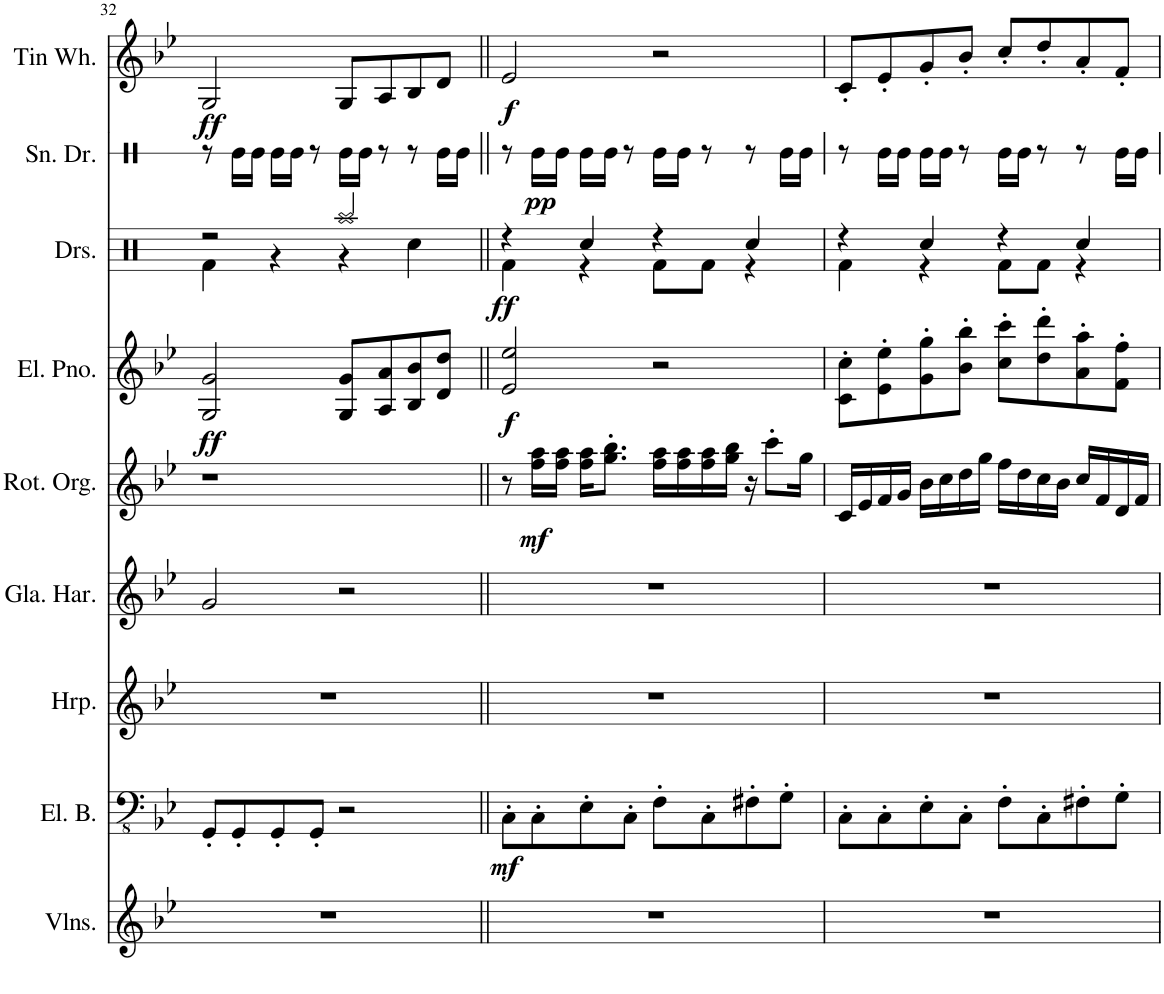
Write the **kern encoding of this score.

**kern	**kern	**dynam	**kern	**kern	**kern	**dynam	**kern	**dynam	**kern	**dynam	**kern	**dynam	**kern	**dynam
*part9	*part8	*part8	*part7	*part6	*part5	*part5	*part4	*part4	*part3	*part3	*part2	*part2	*part1	*part1
*staff9	*staff8	*staff8	*staff7	*staff6	*staff5	*staff5	*staff4	*staff4	*staff3	*staff3	*staff2	*staff2	*staff1	*staff1
*I"Violins	*I"Electric Bass	*	*I"Harp	*I"Glass Harmonica	*I"Rotary Organ	*	*I"Electric Piano	*	*I"Drumset	*	*I"Snare Drum	*	*I"Low Whistle	*
*I'Vlns.	*I'El. B.	*	*I'Hrp.	*I'Gla. Har.	*I'Rot. Org.	*	*I'El. Pno.	*	*I'Drs.	*	*I'Sn. Dr.	*	*I'Low Wh.	*
!!LO:PB:g=z
*clefG2	*clefFv4	*	*clefG2	*clefG2	*clefG2	*	*clefG2	*	*clefX	*	*clefX	*	*clefG2	*
*k[b-e-]	*k[b-e-]	*	*k[b-e-]	*k[b-e-]	*k[b-e-]	*	*k[b-e-]	*	*k[]	*	*k[]	*	*k[b-e-]	*
*M4/4	*M4/4	*	*M4/4	*M4/4	*M4/4	*	*M4/4	*	*M4/4	*	*M4/4	*	*M4/4	*
=32	=32	=32	=32	=32	=32	=32	=32	=32	=32	=32	=32	=32	=32	=32
*	*	*	*	*	*^	*	*	*	*^	*	*	*	*	*
!	!	!	!	!	!	!	!	!	!LO:DY:b	!	!	!	!	!	!	!LO:DY:b
1r	8GGG'/L	.	1r	2g/	1r	2ryy	.	2G/ 2g/	ff	2r	4Rf\	.	8r	.	2G/	ff
.	8GGG'/	.	.	.	.	.	.	.	.	.	.	.	16Re\LL	.	.	.
.	.	.	.	.	.	.	.	.	.	.	.	.	16Re\JJ	.	.	.
.	8GGG'/	.	.	.	.	.	.	.	.	.	4r	.	16Re\LL	.	.	.
.	.	.	.	.	.	.	.	.	.	.	.	.	16Re\JJ	.	.	.
.	8GGG'/J	.	.	.	.	.	.	.	.	.	.	.	8r	.	.	.
.	2r	.	.	2r	.	2f	.	8G/ 8g/L	.	2Raa/	4r	.	16Re\LL	.	8G/L	.
.	.	.	.	.	.	.	.	.	.	.	.	.	16Re\JJ	.	.	.
.	.	.	.	.	.	.	.	8A/ 8a/	.	.	.	.	8r	.	8A/	.
.	.	.	.	.	.	.	.	8B-/ 8b-/	.	.	4Rcc\	.	8r	.	8B-/	.
.	.	.	.	.	.	.	.	8d/ 8dd/J	.	.	.	.	16Re\LL	.	8d/J	.
.	.	.	.	.	.	.	.	.	.	.	.	.	16Re\JJ	.	.	.
*	*	*	*	*	*v	*v	*	*	*	*	*	*	*	*	*	*
=33||	=33||	=33||	=33||	=33||	=33||	=33||	=33||	=33||	=33||	=33||	=33||	=33||	=33||	=33||	=33||
!	!	!LO:DY:b	!	!	!	!	!	!LO:DY:b	!	!	!LO:DY:b	!	!	!	!LO:DY:b
1r	8CC'\L	mf	1r	1r	8r	.	2e-/ 2ee-/	f	4r	4Rf\	ff	8r	.	2e-/	f
!	!	!	!	!	!	!LO:DY:b	!	!	!	!	!	!	!LO:DY:b	!	!
.	8CC'\	.	.	.	16ff\ 16aa\LL	mf	.	.	.	.	.	16Re\LL	pp	.	.
.	.	.	.	.	16ff\ 16aa\JJ	.	.	.	.	.	.	16Re\JJ	.	.	.
.	8EE-'\	.	.	.	16ff\ 16aa\KL	.	.	.	4Rcc/	4r	.	16Re\LL	.	.	.
.	.	.	.	.	8.gg\' 8.bb-\'J	.	.	.	.	.	.	16Re\JJ	.	.	.
.	8CC'\J	.	.	.	.	.	.	.	.	.	.	8r	.	.	.
.	8FF'\L	.	.	.	16ff\ 16aa\LL	.	2r	.	4r	8Rf\L	.	16Re\LL	.	2r	.
.	.	.	.	.	16ff\ 16aa\	.	.	.	.	.	.	16Re\JJ	.	.	.
.	8CC'\	.	.	.	16ff\ 16aa\	.	.	.	.	8Rf\J	.	8r	.	.	.
.	.	.	.	.	16gg\ 16bb-\JJ	.	.	.	.	.	.	.	.	.	.
.	8FF#X'\	.	.	.	16r	.	.	.	4Rcc/	4r	.	8r	.	.	.
.	.	.	.	.	8ccc'\L	.	.	.	.	.	.	.	.	.	.
.	8GG'\J	.	.	.	.	.	.	.	.	.	.	16Re\LL	.	.	.
.	.	.	.	.	16gg\Jk	.	.	.	.	.	.	16Re\JJ	.	.	.
=34	=34	=34	=34	=34	=34	=34	=34	=34	=34	=34	=34	=34	=34	=34	=34
1r	8CC'\L	.	1r	1r	16c/LL	.	8c\' 8cc\'L	.	4r	4Rf\	.	8r	.	8c'/L	.
.	.	.	.	.	16e-/	.	.	.	.	.	.	.	.	.	.
.	8CC'\	.	.	.	16f/	.	8e-\' 8ee-\'	.	.	.	.	16Re\LL	.	8e-'/	.
.	.	.	.	.	16g/JJ	.	.	.	.	.	.	16Re\JJ	.	.	.
.	8EE-'\	.	.	.	16b-\LL	.	8g\' 8gg\'	.	4Rcc/	4r	.	16Re\LL	.	8g'/	.
.	.	.	.	.	16cc\	.	.	.	.	.	.	16Re\JJ	.	.	.
.	8CC'\J	.	.	.	16dd\	.	8b-\' 8bb-\'J	.	.	.	.	8r	.	8b-'/J	.
.	.	.	.	.	16gg\JJ	.	.	.	.	.	.	.	.	.	.
.	8FF'\L	.	.	.	16ff\LL	.	8cc\' 8ccc\'L	.	4r	8Rf\L	.	16Re\LL	.	8cc'/L	.
.	.	.	.	.	16dd\	.	.	.	.	.	.	16Re\JJ	.	.	.
.	8CC'\	.	.	.	16cc\	.	8dd\' 8ddd\'	.	.	8Rf\J	.	8r	.	8dd'/	.
.	.	.	.	.	16b-\JJ	.	.	.	.	.	.	.	.	.	.
.	8FF#X'\	.	.	.	16cc/LL	.	8a\' 8aa\'	.	4Rcc/	4r	.	8r	.	8a'/	.
.	.	.	.	.	16f/	.	.	.	.	.	.	.	.	.	.
.	8GG'\J	.	.	.	16d/	.	8f\' 8ff\'J	.	.	.	.	16Re\LL	.	8f'/J	.
.	.	.	.	.	16f/JJ	.	.	.	.	.	.	16Re\JJ	.	.	.
*	*	*	*	*	*	*	*	*	*v	*v	*	*	*	*	*
=	=	=	=	=	=	=	=	=	=	=	=	=	=	=
*-	*-	*-	*-	*-	*-	*-	*-	*-	*-	*-	*-	*-	*-	*-
